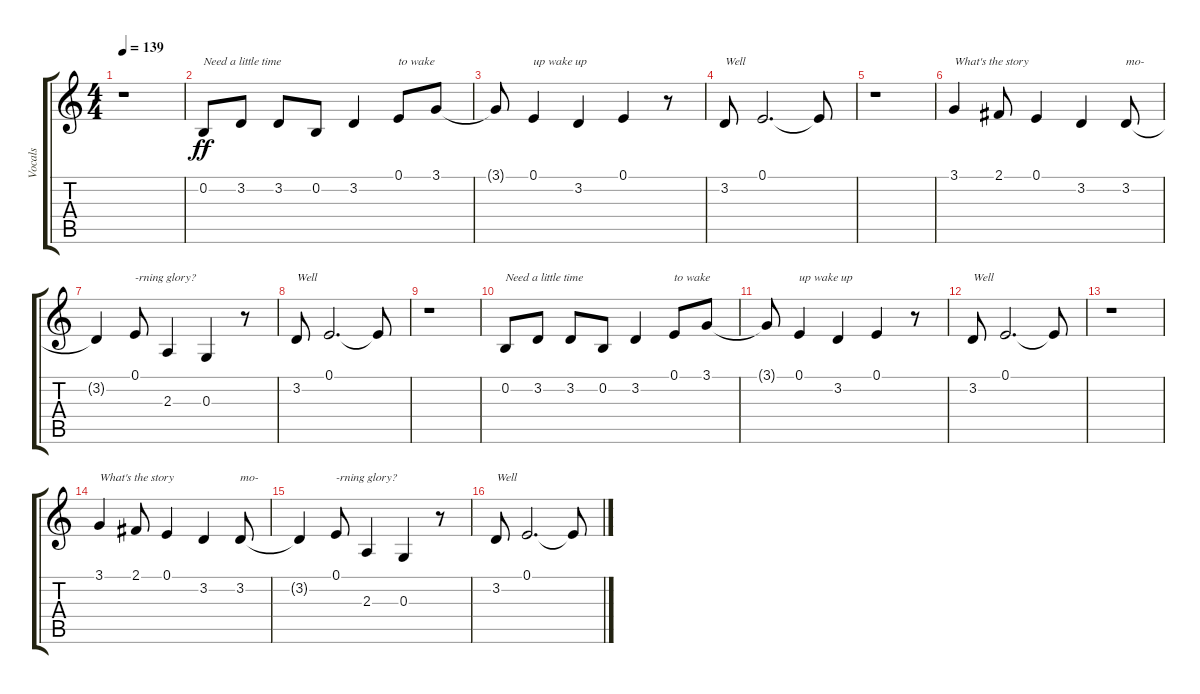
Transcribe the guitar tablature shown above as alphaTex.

\track ("Vocals" "Vocals") {instrument altosax}
\staff {score tabs}
\tuning (E4 B3 G3 D3 A2 E2) {hide}
\ts (4 4)
\tempo 139
\clef g2
\ks c
r.1{dy ff} |
0.2.8{txt "Need a little time"} 3.2.8 3.2.8 0.2.8 3.2.4 0.1.8{txt "to wake"} 3.1.8 |
3.1{t}.8 0.1.4{txt "up wake up"} 3.2.4 0.1.4 r.8 |
3.2.8{txt "Well"} 0.1.2{d} 0.1{t}.8 |
r.1 |
3.1.4{txt "What's the story"} 2.1.8 0.1.4 3.2.4 3.2.8{txt "mo-"} |
3.2{t}.4 0.1.8{txt "-rning glory?"} 2.3.4 0.3.4 r.8 |
3.2.8{txt "Well"} 0.1.2{d} 0.1{t}.8 |
r.1 |
0.2.8{txt "Need a little time"} 3.2.8 3.2.8 0.2.8 3.2.4 0.1.8{txt "to wake"} 3.1.8 |
3.1{t}.8 0.1.4{txt "up wake up"} 3.2.4 0.1.4 r.8 |
3.2.8{txt "Well"} 0.1.2{d} 0.1{t}.8 |
r.1 |
3.1.4{txt "What's the story"} 2.1.8 0.1.4 3.2.4 3.2.8{txt "mo-"} |
3.2{t}.4 0.1.8{txt "-rning glory?"} 2.3.4 0.3.4 r.8 |
3.2.8{txt "Well"} 0.1.2{d} 0.1{t}.8
